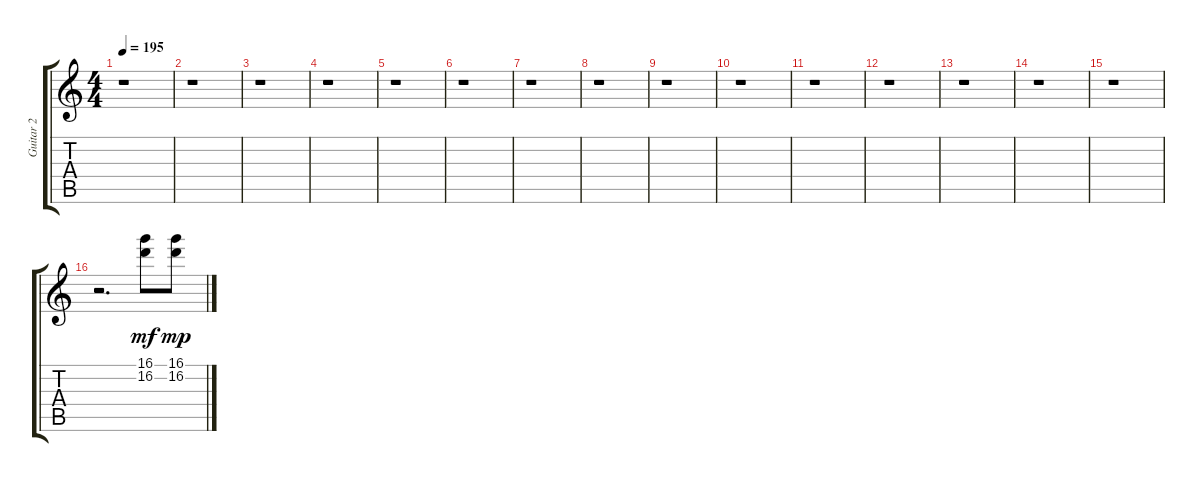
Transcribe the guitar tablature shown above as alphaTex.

\track ("Guitar 2" "Guitar 2") {instrument overdrivenguitar}
\staff {score tabs}
\tuning (Eb4 Bb3 Gb3 Db3 Ab2 Db2) {hide}
\ts (4 4)
\tempo 195
\clef g2
\ks c
r.1{dy mf} |
r.1 |
r.1 |
r.1 |
r.1 |
r.1 |
r.1 |
r.1 |
r.1 |
r.1 |
r.1 |
r.1 |
r.1 |
r.1 |
r.1 |
r.2{d} (16.1 16.2).8{volume 7 balance 14 instrument overdrivenguitar} (16.1 16.2).8{dy mp}
